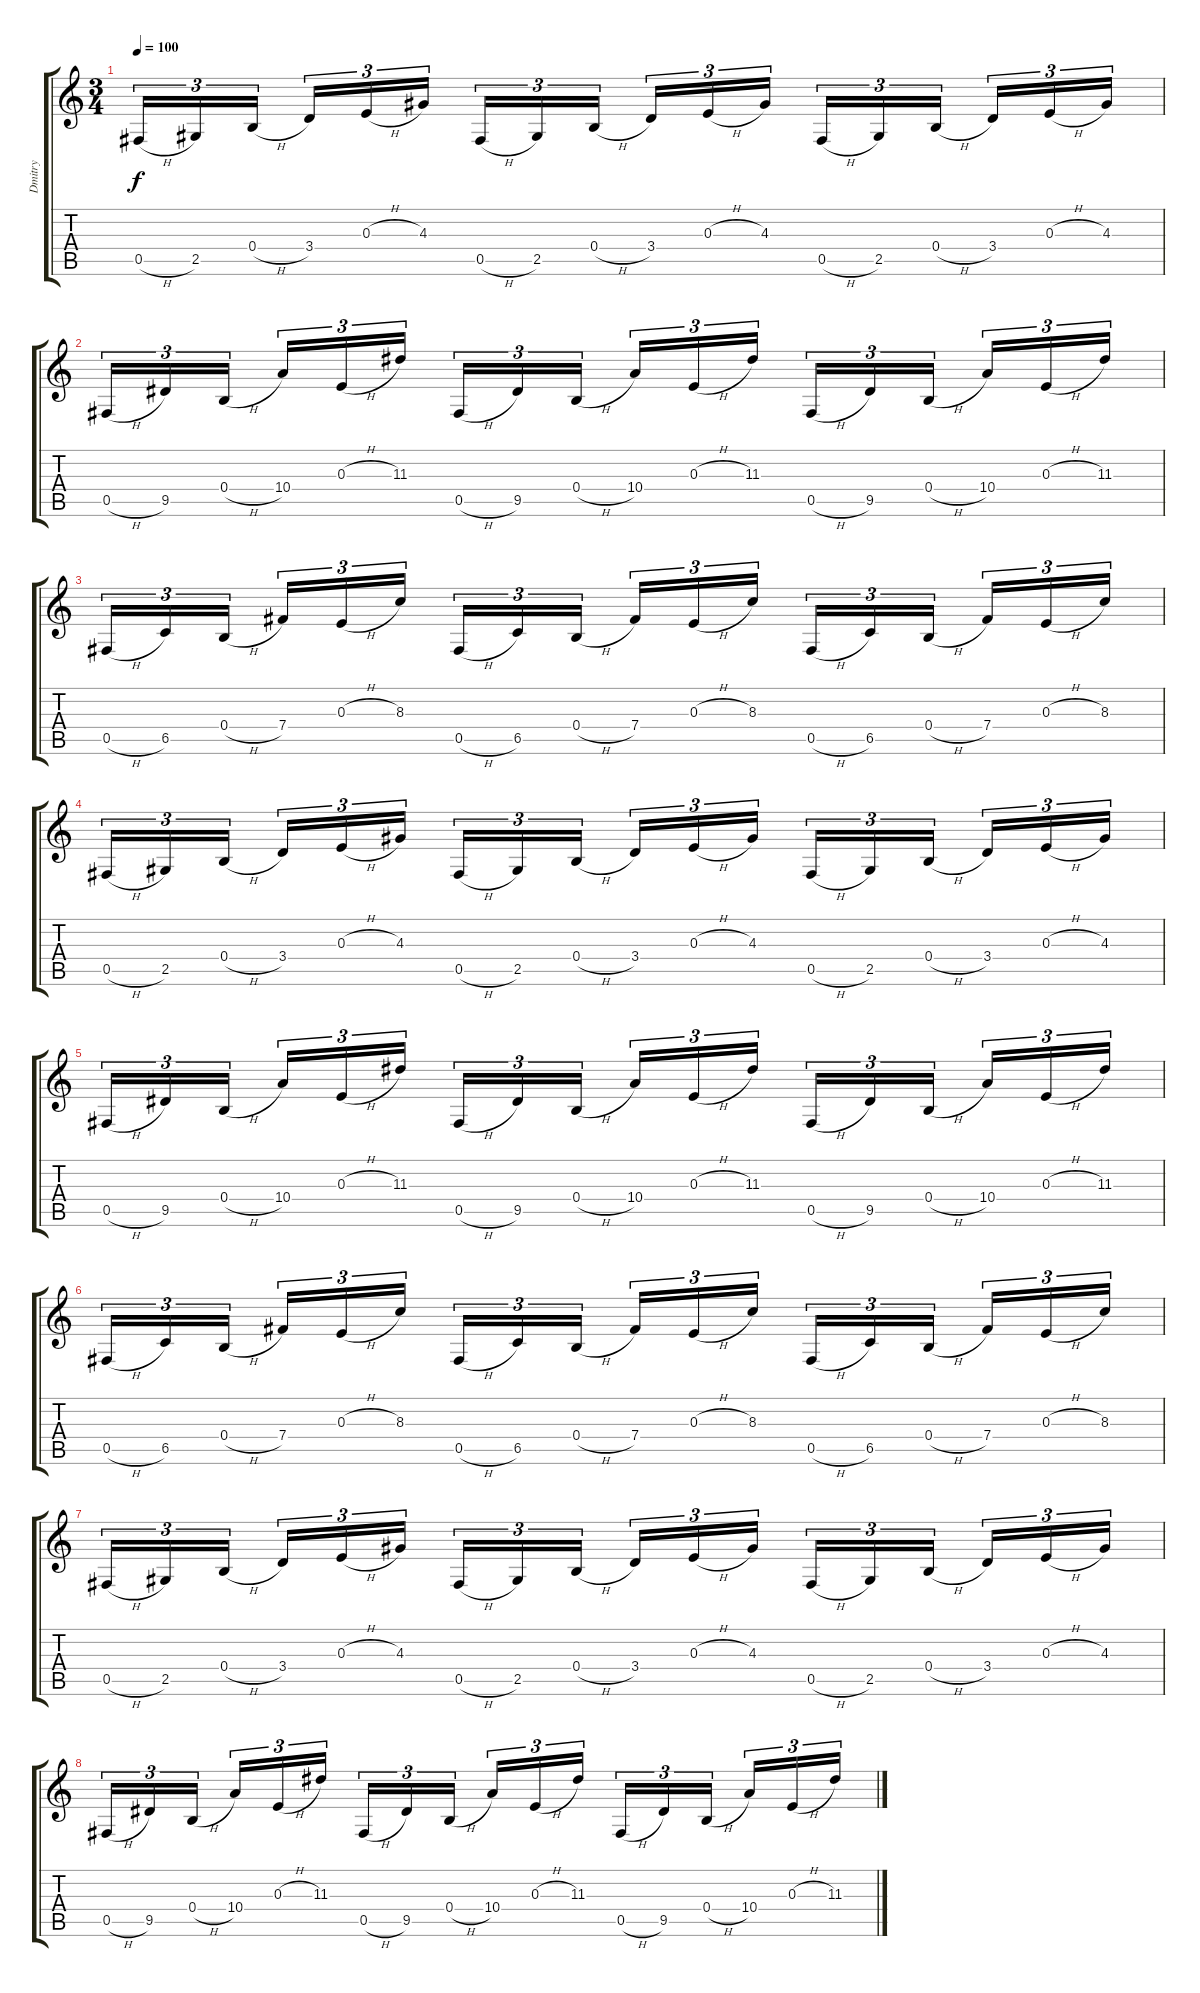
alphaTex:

\track ("Dmitry" "Dmitry") {instrument distortionguitar}
\staff {score tabs}
\tuning (Db4 Ab3 E3 B2 Gb2 B1) {hide}
\ts (3 4)
\tempo 100
\clef g2
\ks c
0.5{h}.16{tu (3 2) dy f} 2.5.16{tu (3 2)} 0.4{h}.16{tu (3 2) beam splitsecondary} 3.4.16{tu (3 2)} 0.3{h}.16{tu (3 2)} 4.3.16{tu (3 2)} 0.5{h}.16{tu (3 2)} 2.5.16{tu (3 2)} 0.4{h}.16{tu (3 2) beam splitsecondary} 3.4.16{tu (3 2)} 0.3{h}.16{tu (3 2)} 4.3.16{tu (3 2)} 0.5{h}.16{tu (3 2)} 2.5.16{tu (3 2)} 0.4{h}.16{tu (3 2) beam splitsecondary} 3.4.16{tu (3 2)} 0.3{h}.16{tu (3 2)} 4.3.16{tu (3 2)} |
0.5{h}.16{tu (3 2)} 9.5.16{tu (3 2)} 0.4{h}.16{tu (3 2) beam splitsecondary} 10.4.16{tu (3 2)} 0.3{h}.16{tu (3 2)} 11.3.16{tu (3 2)} 0.5{h}.16{tu (3 2)} 9.5.16{tu (3 2)} 0.4{h}.16{tu (3 2) beam splitsecondary} 10.4.16{tu (3 2)} 0.3{h}.16{tu (3 2)} 11.3.16{tu (3 2)} 0.5{h}.16{tu (3 2)} 9.5.16{tu (3 2)} 0.4{h}.16{tu (3 2) beam splitsecondary} 10.4.16{tu (3 2)} 0.3{h}.16{tu (3 2)} 11.3.16{tu (3 2)} |
0.5{h}.16{tu (3 2)} 6.5.16{tu (3 2)} 0.4{h}.16{tu (3 2) beam splitsecondary} 7.4.16{tu (3 2)} 0.3{h}.16{tu (3 2)} 8.3.16{tu (3 2)} 0.5{h}.16{tu (3 2)} 6.5.16{tu (3 2)} 0.4{h}.16{tu (3 2) beam splitsecondary} 7.4.16{tu (3 2)} 0.3{h}.16{tu (3 2)} 8.3.16{tu (3 2)} 0.5{h}.16{tu (3 2)} 6.5.16{tu (3 2)} 0.4{h}.16{tu (3 2) beam splitsecondary} 7.4.16{tu (3 2)} 0.3{h}.16{tu (3 2)} 8.3.16{tu (3 2)} |
0.5{h}.16{tu (3 2)} 2.5.16{tu (3 2)} 0.4{h}.16{tu (3 2) beam splitsecondary} 3.4.16{tu (3 2)} 0.3{h}.16{tu (3 2)} 4.3.16{tu (3 2)} 0.5{h}.16{tu (3 2)} 2.5.16{tu (3 2)} 0.4{h}.16{tu (3 2) beam splitsecondary} 3.4.16{tu (3 2)} 0.3{h}.16{tu (3 2)} 4.3.16{tu (3 2)} 0.5{h}.16{tu (3 2)} 2.5.16{tu (3 2)} 0.4{h}.16{tu (3 2) beam splitsecondary} 3.4.16{tu (3 2)} 0.3{h}.16{tu (3 2)} 4.3.16{tu (3 2)} |
0.5{h}.16{tu (3 2)} 9.5.16{tu (3 2)} 0.4{h}.16{tu (3 2) beam splitsecondary} 10.4.16{tu (3 2)} 0.3{h}.16{tu (3 2)} 11.3.16{tu (3 2)} 0.5{h}.16{tu (3 2)} 9.5.16{tu (3 2)} 0.4{h}.16{tu (3 2) beam splitsecondary} 10.4.16{tu (3 2)} 0.3{h}.16{tu (3 2)} 11.3.16{tu (3 2)} 0.5{h}.16{tu (3 2)} 9.5.16{tu (3 2)} 0.4{h}.16{tu (3 2) beam splitsecondary} 10.4.16{tu (3 2)} 0.3{h}.16{tu (3 2)} 11.3.16{tu (3 2)} |
0.5{h}.16{tu (3 2)} 6.5.16{tu (3 2)} 0.4{h}.16{tu (3 2) beam splitsecondary} 7.4.16{tu (3 2)} 0.3{h}.16{tu (3 2)} 8.3.16{tu (3 2)} 0.5{h}.16{tu (3 2)} 6.5.16{tu (3 2)} 0.4{h}.16{tu (3 2) beam splitsecondary} 7.4.16{tu (3 2)} 0.3{h}.16{tu (3 2)} 8.3.16{tu (3 2)} 0.5{h}.16{tu (3 2)} 6.5.16{tu (3 2)} 0.4{h}.16{tu (3 2) beam splitsecondary} 7.4.16{tu (3 2)} 0.3{h}.16{tu (3 2)} 8.3.16{tu (3 2)} |
0.5{h}.16{tu (3 2)} 2.5.16{tu (3 2)} 0.4{h}.16{tu (3 2) beam splitsecondary} 3.4.16{tu (3 2)} 0.3{h}.16{tu (3 2)} 4.3.16{tu (3 2)} 0.5{h}.16{tu (3 2)} 2.5.16{tu (3 2)} 0.4{h}.16{tu (3 2) beam splitsecondary} 3.4.16{tu (3 2)} 0.3{h}.16{tu (3 2)} 4.3.16{tu (3 2)} 0.5{h}.16{tu (3 2)} 2.5.16{tu (3 2)} 0.4{h}.16{tu (3 2) beam splitsecondary} 3.4.16{tu (3 2)} 0.3{h}.16{tu (3 2)} 4.3.16{tu (3 2)} |
0.5{h}.16{tu (3 2)} 9.5.16{tu (3 2)} 0.4{h}.16{tu (3 2) beam splitsecondary} 10.4.16{tu (3 2)} 0.3{h}.16{tu (3 2)} 11.3.16{tu (3 2)} 0.5{h}.16{tu (3 2)} 9.5.16{tu (3 2)} 0.4{h}.16{tu (3 2) beam splitsecondary} 10.4.16{tu (3 2)} 0.3{h}.16{tu (3 2)} 11.3.16{tu (3 2)} 0.5{h}.16{tu (3 2)} 9.5.16{tu (3 2)} 0.4{h}.16{tu (3 2) beam splitsecondary} 10.4.16{tu (3 2)} 0.3{h}.16{tu (3 2)} 11.3.16{tu (3 2)}
